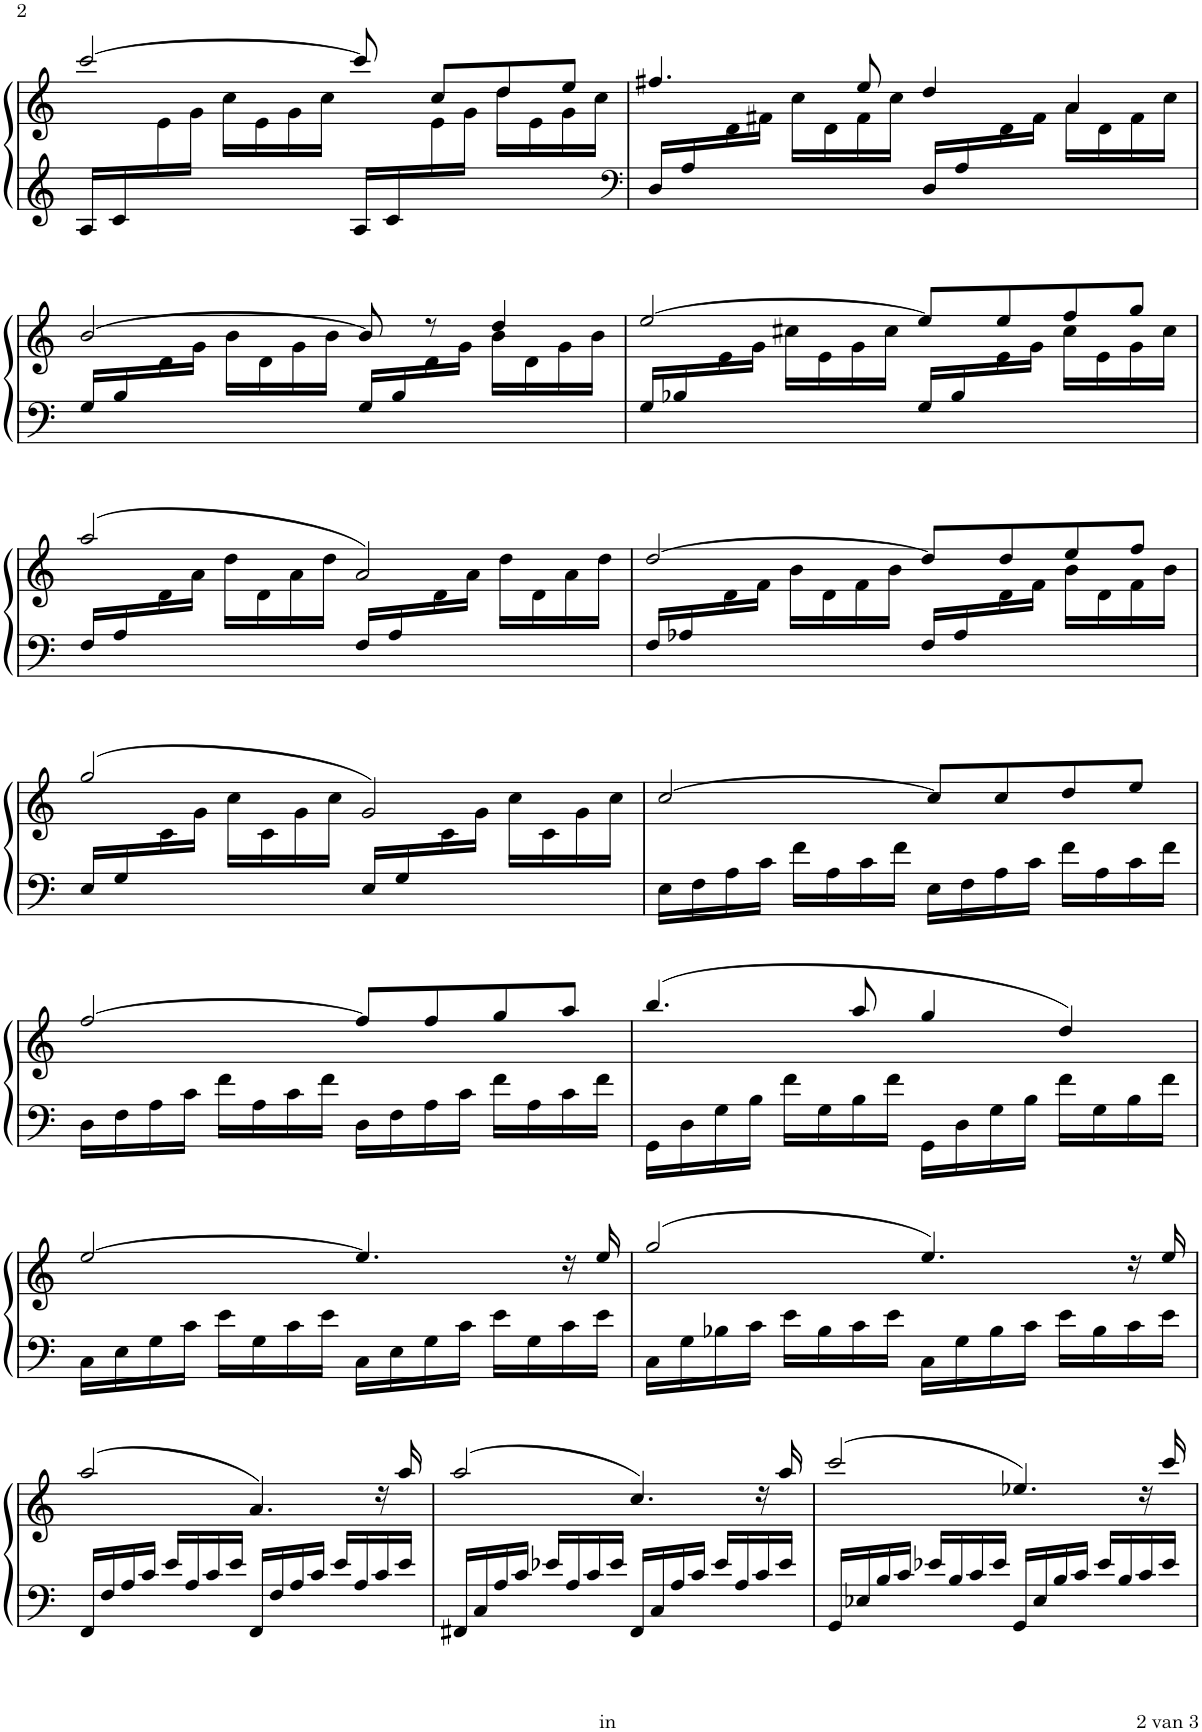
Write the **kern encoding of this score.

**kern	**kern
*part1	*part1
*staff2	*staff1
*I"Piano	*
*I'Pno.	*
!!LO:PB:g=z
*clefG2	*clefG2
*k[]	*k[]
*M4/4	*M4/4
=13	=13
*^	*^
16A/LL	1ryy	[2ccc/	8ryy
16c/	.	.	.
4.ryy	.	.	16e\
.	.	.	16g\JJ
.	.	.	16cc\LL
.	.	.	16e\
.	.	.	16g\
.	.	.	16cc\JJ
16A/LL	.	8ccc/]	8ryy
16c/	.	.	.
4.ryy	.	8cc/L	16e\
.	.	.	16g\JJ
.	.	8dd/	16dd\LL
.	.	.	16e\
.	.	8ee/J	16g\
.	.	.	16cc\JJ
=14	=14	=14	=14
*clefF4	*	*	*
16D/LL	1ryy	4.ff#X/	8ryy
16A/	.	.	.
4.ryy	.	.	16d\
.	.	.	16f#X\JJ
.	.	.	16cc\LL
.	.	.	16d\
.	.	8ee/	16f#\
.	.	.	16cc\JJ
16D/LL	.	4dd/	8ryy
16A/	.	.	.
4.ryy	.	.	16d\
.	.	.	16f#\JJ
.	.	4a/	16a\LL
.	.	.	16d\
.	.	.	16f#\
.	.	.	16cc\JJ
!!LO:LB:g=z	!!
=15	=15	=15	=15
16G/LL	1ryy	[2b/	8ryy
16B/	.	.	.
4.ryy	.	.	16d\
.	.	.	16g\JJ
.	.	.	16b\LL
.	.	.	16d\
.	.	.	16g\
.	.	.	16b\JJ
16G/LL	.	8b/]	8ryy
16B/	.	.	.
4.ryy	.	8r	16d\
.	.	.	16g\JJ
.	.	4dd/	16b\LL
.	.	.	16d\
.	.	.	16g\
.	.	.	16b\JJ
=16	=16	=16	=16
16G/LL	1ryy	[2ee/	8ryy
16B-X/	.	.	.
4.ryy	.	.	16e\
.	.	.	16g\JJ
.	.	.	16cc#X\LL
.	.	.	16e\
.	.	.	16g\
.	.	.	16cc#\JJ
16G/LL	.	8ee/L]	8ryy
16B-/	.	.	.
4.ryy	.	8ee/	16e\
.	.	.	16g\JJ
.	.	8ff/	16cc#\LL
.	.	.	16e\
.	.	8gg/J	16g\
.	.	.	16cc#\JJ
!!LO:LB:g=z	!!
=17	=17	=17	=17
16F/LL	1ryy	(2aa/	8ryy
16A/	.	.	.
4.ryy	.	.	16d\
.	.	.	16a\JJ
.	.	.	16dd\LL
.	.	.	16d\
.	.	.	16a\
.	.	.	16dd\JJ
16F/LL	.	2a/)	8ryy
16A/	.	.	.
4.ryy	.	.	16d\
.	.	.	16a\JJ
.	.	.	16dd\LL
.	.	.	16d\
.	.	.	16a\
.	.	.	16dd\JJ
=18	=18	=18	=18
16F/LL	1ryy	[2dd/	8ryy
16A-X/	.	.	.
4.ryy	.	.	16d\
.	.	.	16f\JJ
.	.	.	16b\LL
.	.	.	16d\
.	.	.	16f\
.	.	.	16b\JJ
16F/LL	.	8dd/L]	8ryy
16A-/	.	.	.
4.ryy	.	8dd/	16d\
.	.	.	16f\JJ
.	.	8ee/	16b\LL
.	.	.	16d\
.	.	8ff/J	16f\
.	.	.	16b\JJ
!!LO:LB:g=z	!!
=19	=19	=19	=19
16E/LL	1ryy	(2gg/	8ryy
16G/	.	.	.
4.ryy	.	.	16c\
.	.	.	16g\JJ
.	.	.	16cc\LL
.	.	.	16c\
.	.	.	16g\
.	.	.	16cc\JJ
16E/LL	.	2g/)	8ryy
16G/	.	.	.
4.ryy	.	.	16c\
.	.	.	16g\JJ
.	.	.	16cc\LL
.	.	.	16c\
.	.	.	16g\
.	.	.	16cc\JJ
*	*	*v	*v
=20	=20	=20
16E\LL	1ryy	[2cc/
16F\	.	.
16A\	.	.
16c\JJ	.	.
16f\LL	.	.
16A\	.	.
16c\	.	.
16f\JJ	.	.
16E\LL	.	8cc/L]
16F\	.	.
16A\	.	8cc/
16c\JJ	.	.
16f\LL	.	8dd/
16A\	.	.
16c\	.	8ee/J
16f\JJ	.	.
!!LO:LB:g=z
=21	=21	=21
16D\LL	1ryy	[2ff/
16F\	.	.
16A\	.	.
16c\JJ	.	.
16f\LL	.	.
16A\	.	.
16c\	.	.
16f\JJ	.	.
16D\LL	.	8ff/L]
16F\	.	.
16A\	.	8ff/
16c\JJ	.	.
16f\LL	.	8gg/
16A\	.	.
16c\	.	8aa/J
16f\JJ	.	.
=22	=22	=22
16GG\LL	1ryy	(4.bb/
16D\	.	.
16G\	.	.
16B\JJ	.	.
16f\LL	.	.
16G\	.	.
16B\	.	8aa/
16f\JJ	.	.
16GG\LL	.	4gg/
16D\	.	.
16G\	.	.
16B\JJ	.	.
16f\LL	.	4dd/)
16G\	.	.
16B\	.	.
16f\JJ	.	.
!!LO:LB:g=z
=23	=23	=23
16C\LL	1ryy	[2ee/
16E\	.	.
16G\	.	.
16c\JJ	.	.
16e\LL	.	.
16G\	.	.
16c\	.	.
16e\JJ	.	.
16C\LL	.	4.ee/]
16E\	.	.
16G\	.	.
16c\JJ	.	.
16e\LL	.	.
16G\	.	.
16c\	.	16r
16e\JJ	.	16ee/
=24	=24	=24
16C\LL	1ryy	(2gg/
16G\	.	.
16B-X\	.	.
16c\JJ	.	.
16e\LL	.	.
16B-\	.	.
16c\	.	.
16e\JJ	.	.
16C\LL	.	4.ee/)
16G\	.	.
16B-\	.	.
16c\JJ	.	.
16e\LL	.	.
16B-\	.	.
16c\	.	16r
16e\JJ	.	16ee/
!!LO:LB:g=z
=25	=25	=25
16FF/LL	1ryy	(2aa/
16F/	.	.
16A/	.	.
16c/JJ	.	.
16e/LL	.	.
16A/	.	.
16c/	.	.
16e/JJ	.	.
16FF/LL	.	4.a/)
16F/	.	.
16A/	.	.
16c/JJ	.	.
16e/LL	.	.
16A/	.	.
16c/	.	16r
16e/JJ	.	16aa/
=26	=26	=26
16FF#X/LL	1ryy	(2aa/
16C/	.	.
16A/	.	.
16c/JJ	.	.
16e-X/LL	.	.
16A/	.	.
16c/	.	.
16e-/JJ	.	.
16FF#/LL	.	4.cc/)
16C/	.	.
16A/	.	.
16c/JJ	.	.
16e-/LL	.	.
16A/	.	.
16c/	.	16r
16e-/JJ	.	16aa/
=27	=27	=27
16GG/LL	1ryy	(2ccc/
16E-X/	.	.
16B/	.	.
16c/JJ	.	.
16e-X/LL	.	.
16B/	.	.
16c/	.	.
16e-/JJ	.	.
16GG/LL	.	4.ee-X/)
16E-/	.	.
16B/	.	.
16c/JJ	.	.
16e-/LL	.	.
16B/	.	.
16c/	.	16r
16e-/JJ	.	16ccc/
*v	*v	*
=	=
*-	*-
